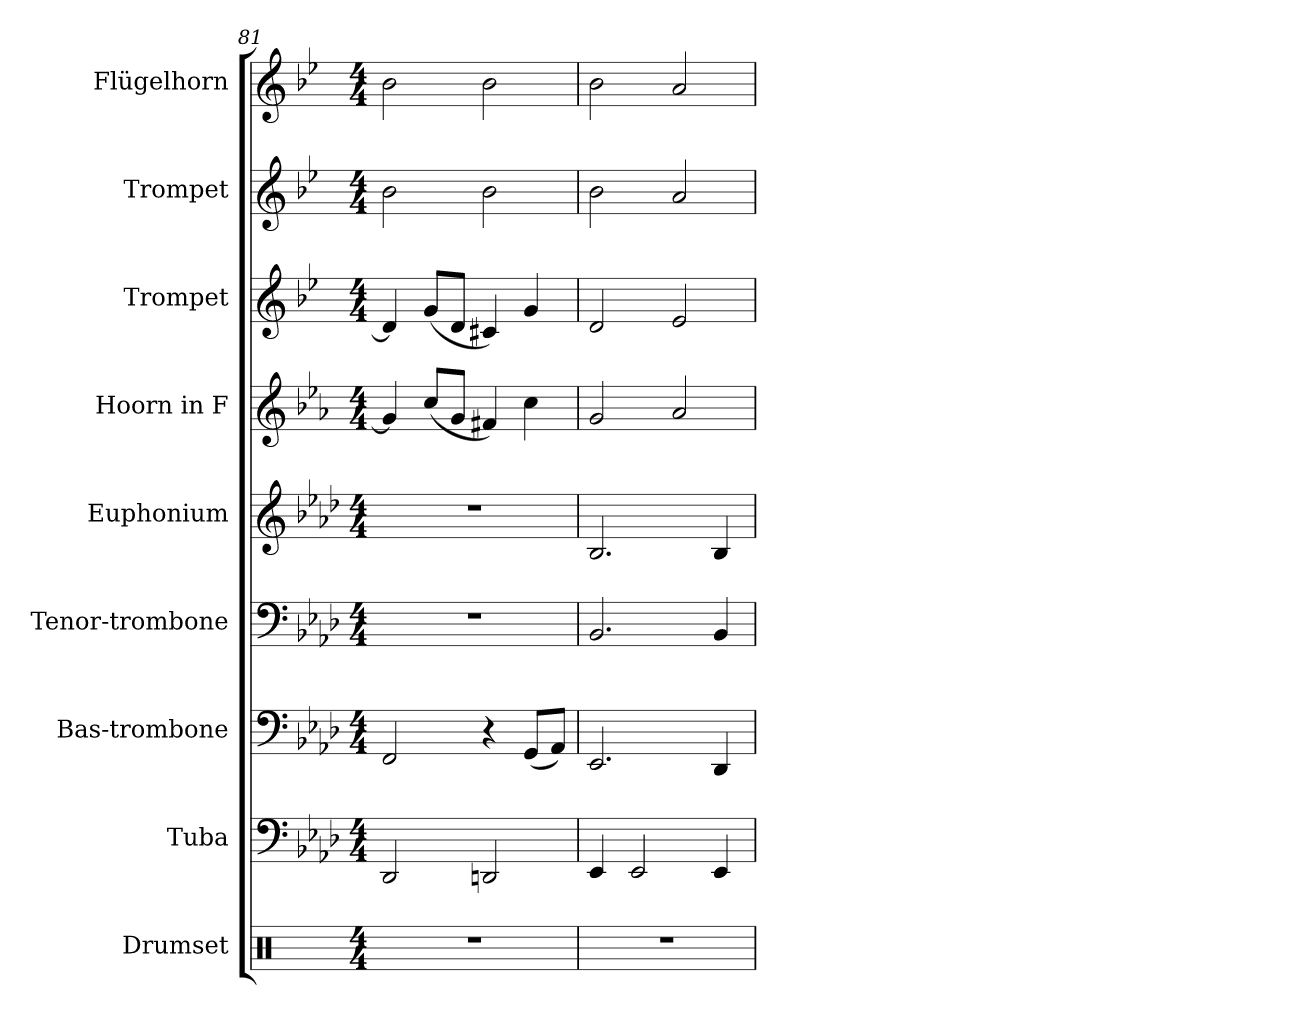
**kern	**kern	**kern	**kern	**kern	**kern	**kern	**kern	**kern
*part9	*part8	*part7	*part6	*part5	*part4	*part3	*part2	*part1
*staff9	*staff8	*staff7	*staff6	*staff5	*staff4	*staff3	*staff2	*staff1
*I"Drumset	*I"Tuba	*I"Bas-trombone	*I"Tenor-trombone	*I"Euphonium	*I"Hoorn in F	*I"Trompet	*I"Trompet	*I"Flügelhorn
*I'Drs.	*I'Tba.	*I'Bs. Tbn.	*I'T. Tbn.	*I'Euph.	*	*I'Tpt.	*I'Tpt.	*I'Flghn.
!!LO:PB:g=z
*clefX	*clefF4	*clefF4	*clefF4	*clefG2	*clefG2	*clefG2	*clefG2	*clefG2
*	*	*	*	*ITrd8c14	*ITrd4c7	*ITrd1c2	*ITrd1c2	*ITrd1c2
*k[]	*k[b-e-a-d-]	*k[b-e-a-d-]	*k[b-e-a-d-]	*k[b-e-a-d-]	*k[b-e-a-d-]	*k[b-e-a-d-]	*k[b-e-a-d-]	*k[b-e-a-d-]
*M4/4	*M4/4	*M4/4	*M4/4	*M4/4	*M4/4	*M4/4	*M4/4	*M4/4
=81	=81	=81	=81	=81	=81	=81	=81	=81
1r	2DD-/	2FF/	1r	1r	4c/]	4c/]	2a-\	2a-\
.	.	.	.	.	(8f/L	(8f/L	.	.
.	.	.	.	.	8c/J	8c/J	.	.
.	2DDn/	4r	.	.	4Bn/)	4Bn/)	2a-\	2a-\
.	.	(8GG/L	.	.	4f\	4f/	.	.
.	.	8AA-/J)	.	.	.	.	.	.
=82	=82	=82	=82	=82	=82	=82	=82	=82
1r	4EE-/	2.EE-/	2.BB-/	2.BB-/	2c/	2c/	2a-\	2a-\
.	2EE-/	.	.	.	.	.	.	.
.	.	.	.	.	2d-/	2d-/	2g/	2g/
.	4EE-/	4DD-/	4BB-/	4BB-/	.	.	.	.
=	=	=	=	=	=	=	=	=
*-	*-	*-	*-	*-	*-	*-	*-	*-
